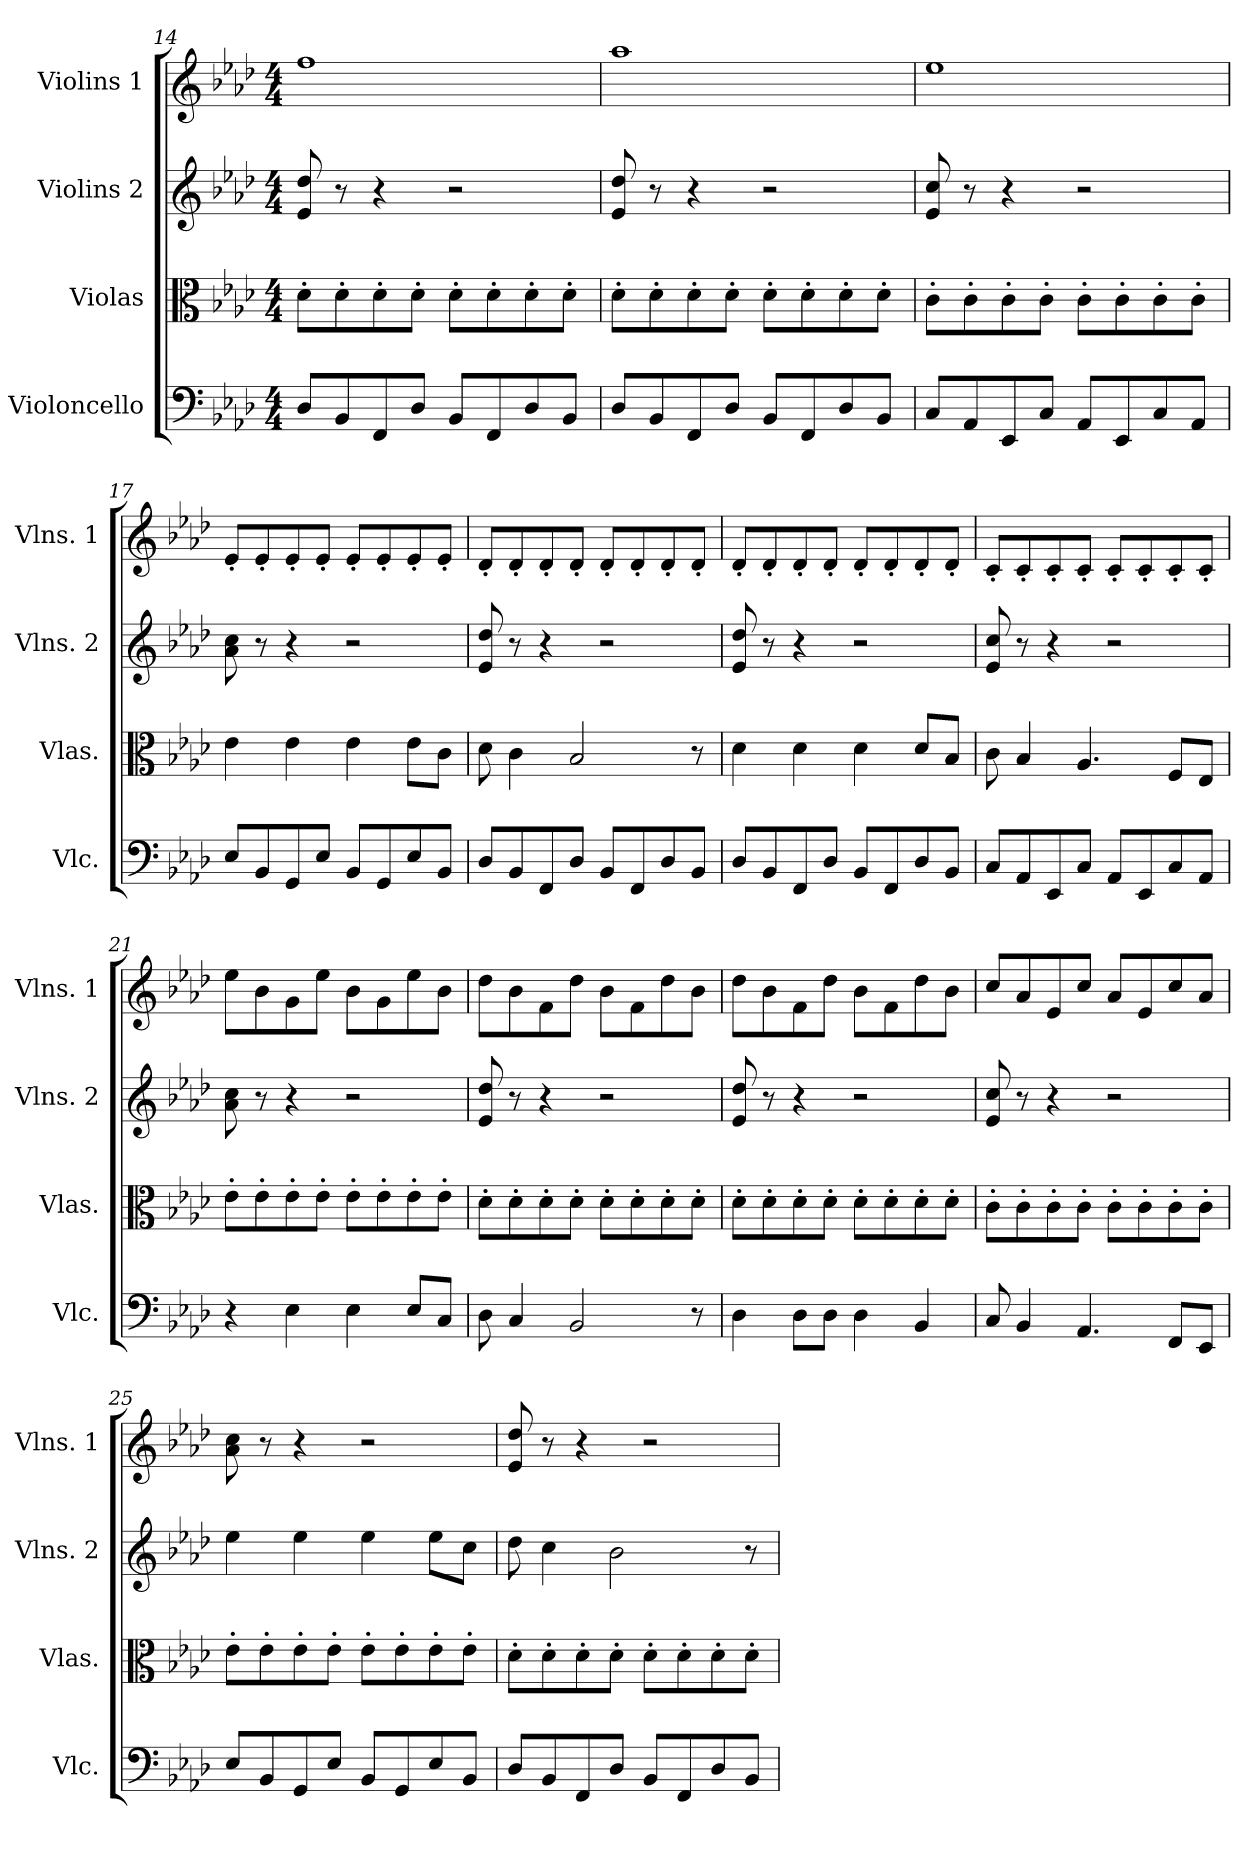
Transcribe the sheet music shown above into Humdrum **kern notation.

**kern	**kern	**kern	**kern
*part4	*part3	*part2	*part1
*staff4	*staff3	*staff2	*staff1
*I"Violoncello	*I"Violas	*I"Violins 2	*I"Violins 1
*I'Vlc.	*I'Vlas.	*I'Vlns. 2	*I'Vlns. 1
*clefF4	*clefC3	*clefG2	*clefG2
*k[b-e-a-d-]	*k[b-e-a-d-]	*k[b-e-a-d-]	*k[b-e-a-d-]
*A-:	*A-:	*A-:	*A-:
*M4/4	*M4/4	*M4/4	*M4/4
=14	=14	=14	=14
8D-/L	8d-'\L	8e-/ 8dd-/	1ff
8BB-/	8d-'\	8r	.
8FF/	8d-'\	4r	.
8D-/J	8d-'\J	.	.
8BB-/L	8d-'\L	2r	.
8FF/	8d-'\	.	.
8D-/	8d-'\	.	.
8BB-/J	8d-'\J	.	.
=15	=15	=15	=15
8D-/L	8d-'\L	8e-/ 8dd-/	1aa-
8BB-/	8d-'\	8r	.
8FF/	8d-'\	4r	.
8D-/J	8d-'\J	.	.
8BB-/L	8d-'\L	2r	.
8FF/	8d-'\	.	.
8D-/	8d-'\	.	.
8BB-/J	8d-'\J	.	.
=16	=16	=16	=16
8C/L	8c'\L	8e-/ 8cc/	1ee-
8AA-/	8c'\	8r	.
8EE-/	8c'\	4r	.
8C/J	8c'\J	.	.
8AA-/L	8c'\L	2r	.
8EE-/	8c'\	.	.
8C/	8c'\	.	.
8AA-/J	8c'\J	.	.
!!LO:LB:g=z
=17	=17	=17	=17
8E-/L	4e-\	8a-\ 8cc\	8e-'/L
8BB-/	.	8r	8e-'/
8GG/	4e-\	4r	8e-'/
8E-/J	.	.	8e-'/J
8BB-/L	4e-\	2r	8e-'/L
8GG/	.	.	8e-'/
8E-/	8e-\L	.	8e-'/
8BB-/J	8c\J	.	8e-'/J
=18	=18	=18	=18
8D-/L	8d-\	8e-/ 8dd-/	8d-'/L
8BB-/	4c\	8r	8d-'/
8FF/	.	4r	8d-'/
8D-/J	2B-/	.	8d-'/J
8BB-/L	.	2r	8d-'/L
8FF/	.	.	8d-'/
8D-/	.	.	8d-'/
8BB-/J	8r	.	8d-'/J
=19	=19	=19	=19
8D-/L	4d-\	8e-/ 8dd-/	8d-'/L
8BB-/	.	8r	8d-'/
8FF/	4d-\	4r	8d-'/
8D-/J	.	.	8d-'/J
8BB-/L	4d-\	2r	8d-'/L
8FF/	.	.	8d-'/
8D-/	8d-/L	.	8d-'/
8BB-/J	8B-/J	.	8d-'/J
=20	=20	=20	=20
8C/L	8c\	8e-/ 8cc/	8c'/L
8AA-/	4B-/	8r	8c'/
8EE-/	.	4r	8c'/
8C/J	4.A-/	.	8c'/J
8AA-/L	.	2r	8c'/L
8EE-/	.	.	8c'/
8C/	8F/L	.	8c'/
8AA-/J	8E-/J	.	8c'/J
!!LO:PB:g=z
=21	=21	=21	=21
4r	8e-'\L	8a-\ 8cc\	8ee-\L
.	8e-'\	8r	8b-\
4E-\	8e-'\	4r	8g\
.	8e-'\J	.	8ee-\J
4E-\	8e-'\L	2r	8b-\L
.	8e-'\	.	8g\
8E-/L	8e-'\	.	8ee-\
8C/J	8e-'\J	.	8b-\J
=22	=22	=22	=22
8D-\	8d-'\L	8e-/ 8dd-/	8dd-\L
4C/	8d-'\	8r	8b-\
.	8d-'\	4r	8f\
2BB-/	8d-'\J	.	8dd-\J
.	8d-'\L	2r	8b-\L
.	8d-'\	.	8f\
.	8d-'\	.	8dd-\
8r	8d-'\J	.	8b-\J
=23	=23	=23	=23
4D-\	8d-'\L	8e-/ 8dd-/	8dd-\L
.	8d-'\	8r	8b-\
8D-\L	8d-'\	4r	8f\
8D-\J	8d-'\J	.	8dd-\J
4D-\	8d-'\L	2r	8b-\L
.	8d-'\	.	8f\
4BB-/	8d-'\	.	8dd-\
.	8d-'\J	.	8b-\J
=24	=24	=24	=24
8C/	8c'\L	8e-/ 8cc/	8cc/L
4BB-/	8c'\	8r	8a-/
.	8c'\	4r	8e-/
4.AA-/	8c'\J	.	8cc/J
.	8c'\L	2r	8a-/L
.	8c'\	.	8e-/
8FF/L	8c'\	.	8cc/
8EE-/J	8c'\J	.	8a-/J
!!LO:LB:g=z
=25	=25	=25	=25
8E-/L	8e-'\L	4ee-\	8a-\ 8cc\
8BB-/	8e-'\	.	8r
8GG/	8e-'\	4ee-\	4r
8E-/J	8e-'\J	.	.
8BB-/L	8e-'\L	4ee-\	2r
8GG/	8e-'\	.	.
8E-/	8e-'\	8ee-\L	.
8BB-/J	8e-'\J	8cc\J	.
=26	=26	=26	=26
8D-/L	8d-'\L	8dd-\	8e-/ 8dd-/
8BB-/	8d-'\	4cc\	8r
8FF/	8d-'\	.	4r
8D-/J	8d-'\J	2b-\	.
8BB-/L	8d-'\L	.	2r
8FF/	8d-'\	.	.
8D-/	8d-'\	.	.
8BB-/J	8d-'\J	8r	.
=	=	=	=
*-	*-	*-	*-
